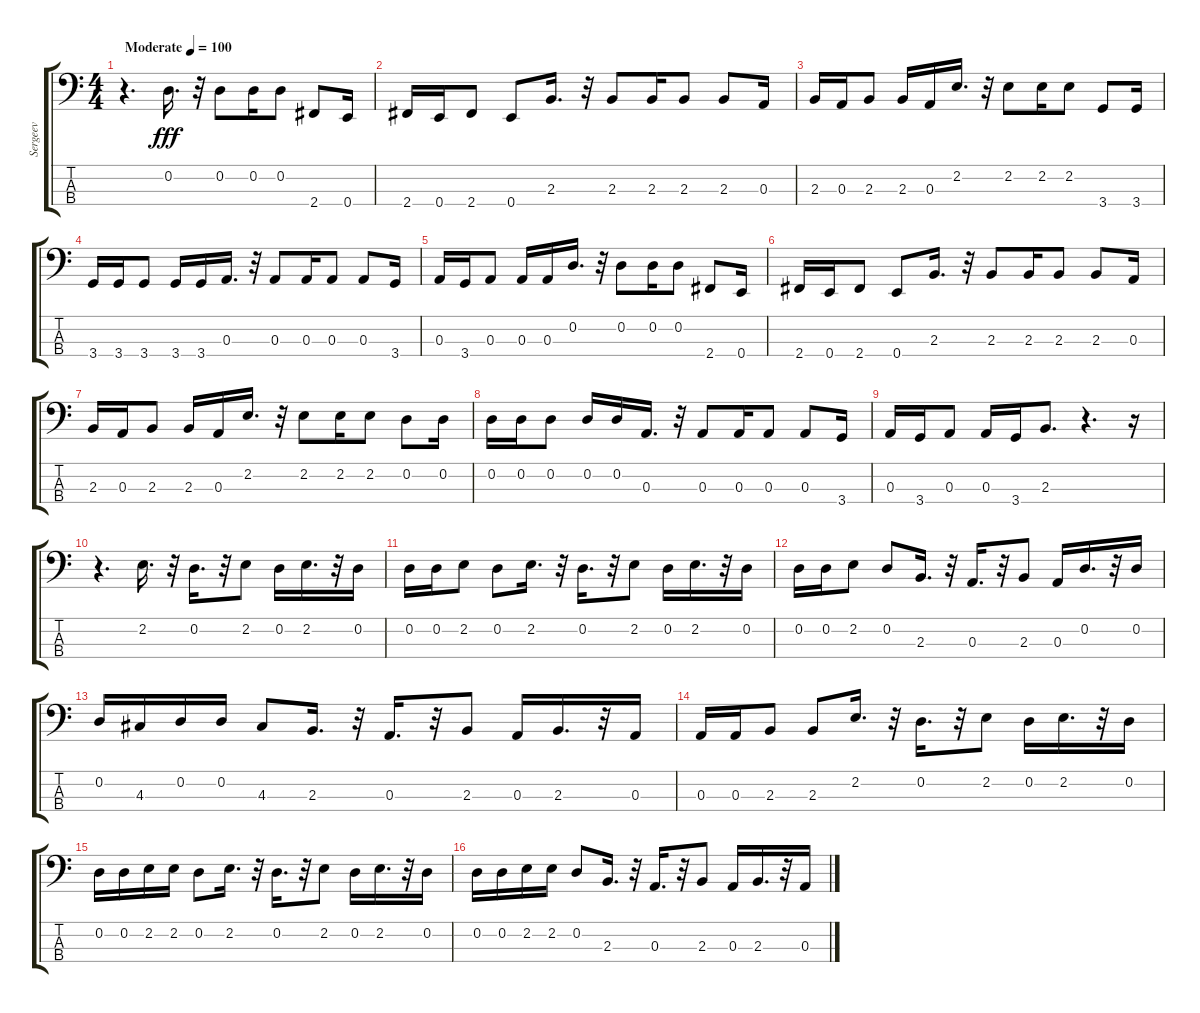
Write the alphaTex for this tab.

\track ("Sergeev" "Sergeev") {instrument electricbassfinger}
\staff {score tabs}
\tuning (G2 D2 A1 E1) {hide}
\ts (4 4)
\tempo (100 "Moderate")
\clef f4
\ks c
r.4{d dy fff instrument electricbassfinger} 0.2.16{d} r.32 0.2.8 0.2.16 0.2.8 2.4.8 0.4.16 |
2.4.16 0.4.16 2.4.8 0.4.8 2.3.16{d} r.32 2.3.8 2.3.16 2.3.8 2.3.8 0.3.16 |
2.3.16 0.3.16 2.3.8 2.3.16 0.3.16 2.2.16{d} r.32 2.2.8 2.2.16 2.2.8 3.4.8 3.4.16 |
3.4.16 3.4.16 3.4.8 3.4.16 3.4.16 0.3.16{d} r.32 0.3.8 0.3.16 0.3.8 0.3.8 3.4.16 |
0.3.16 3.4.16 0.3.8 0.3.16 0.3.16 0.2.16{d} r.32 0.2.8 0.2.16 0.2.8 2.4.8 0.4.16 |
2.4.16 0.4.16 2.4.8 0.4.8 2.3.16{d} r.32 2.3.8 2.3.16 2.3.8 2.3.8 0.3.16 |
2.3.16 0.3.16 2.3.8 2.3.16 0.3.16 2.2.16{d} r.32 2.2.8 2.2.16 2.2.8 0.2.8 0.2.16 |
0.2.16 0.2.16 0.2.8 0.2.16 0.2.16 0.3.16{d} r.32 0.3.8 0.3.16 0.3.8 0.3.8 3.4.16 |
0.3.16 3.4.16 0.3.8 0.3.16 3.4.16 2.3.8{d} r.4{d} r.16 |
r.4{d} 2.2.16{d} r.32 0.2.16{d} r.32 2.2.8 0.2.16 2.2.16{d} r.32 0.2.16 |
0.2.16 0.2.16 2.2.8 0.2.8 2.2.16{d} r.32 0.2.16{d} r.32 2.2.8 0.2.16 2.2.16{d} r.32 0.2.16 |
0.2.16 0.2.16 2.2.8 0.2.8 2.3.16{d} r.32 0.3.16{d} r.32 2.3.8 0.3.16 0.2.16{d} r.32 0.2.16 |
0.2.16 4.3.16 0.2.16 0.2.16 4.3.8 2.3.16{d} r.32 0.3.16{d} r.32 2.3.8 0.3.16 2.3.16{d} r.32 0.3.16 |
0.3.16 0.3.16 2.3.8 2.3.8 2.2.16{d} r.32 0.2.16{d} r.32 2.2.8 0.2.16 2.2.16{d} r.32 0.2.16 |
0.2.16 0.2.16 2.2.16 2.2.16 0.2.8 2.2.16{d} r.32 0.2.16{d} r.32 2.2.8 0.2.16 2.2.16{d} r.32 0.2.16 |
0.2.16 0.2.16 2.2.16 2.2.16 0.2.8 2.3.16{d} r.32 0.3.16{d} r.32 2.3.8 0.3.16 2.3.16{d} r.32 0.3.16
